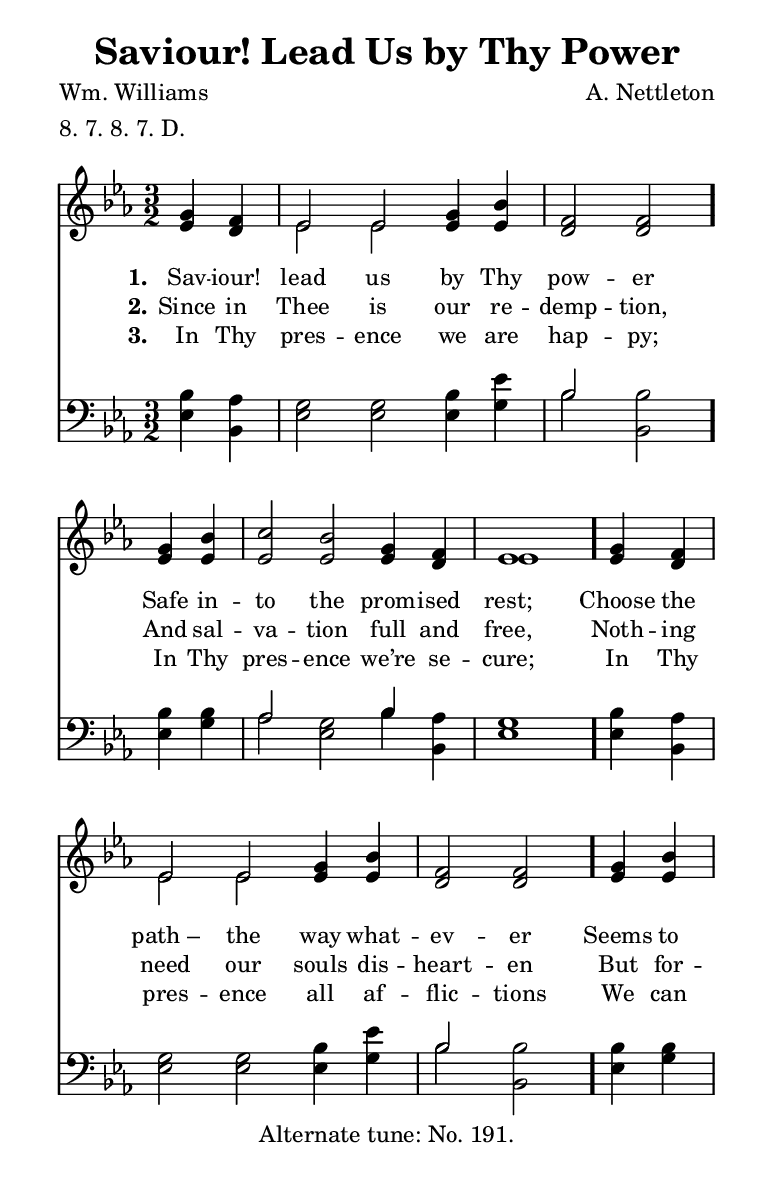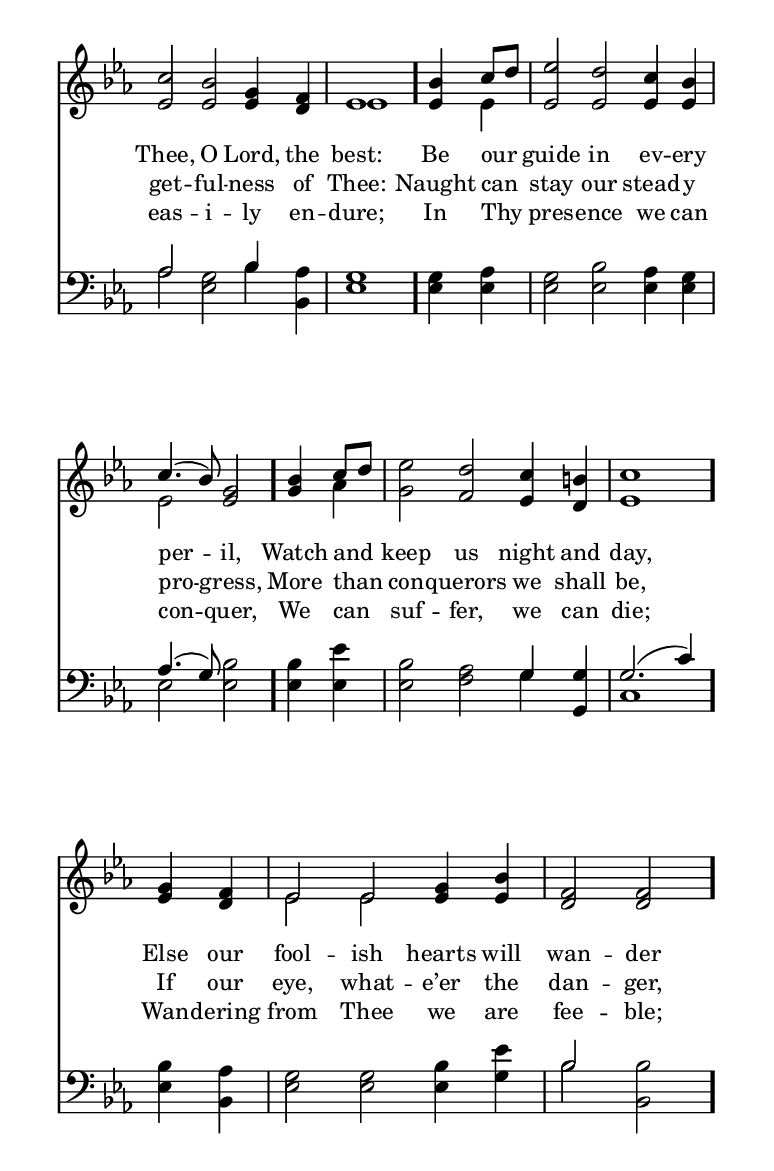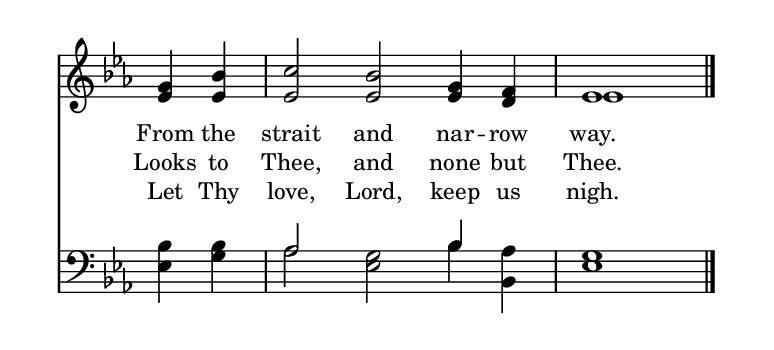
\include "common/global.ily"
\paper {
  \include "common/paper.ily"
  oddFooterMarkup = \markup { \fill-line { \on-the-fly \first-page "Alternate tune: No. 191." } }
}

\header{
  hymnnumber = "190"
  title = "Saviour! Lead Us by Thy Power"
  tunename = "Nettleton"
  meter = "8. 7. 8. 7. D."
  poet = "Wm. Williams"
  composer = "A. Nettleton"
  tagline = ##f
}

global = {
  \include "common/overrides.ily"
  \override Staff.TimeSignature.style = #'numbered
  \time 3/2
  \override Score.MetronomeMark.transparent = ##t % hide all fermata changes too
  \tempo 2=70
  \key ees \major
  \partial 2
  \autoBeamOff
}

notesSoprano = {
\global
\relative c'' {

  g4 f | ees2 ees g4 bes | f2 f
  g4 bes | c2 bes g4 f | ees1
  g4 f | ees2 ees g4 bes | f2 f
  g4 bes | c2 bes g4 f | ees1
  bes'4 c8[ d] | ees2 d c4 bes | c4.( bes8) g2
  bes4 c8[ d] | ees2 d c4 b | c1
  g4 f | ees2 ees g4 bes | f2 f
  g4 bes | c2 bes g4 f | ees1

  \bar "|."

}
}

notesAlto = {
\global
\relative e' {

  ees4 d | ees2 ees ees4 ees | d2 d
  ees4 ees | ees2 ees ees4 d | ees1
  ees4 d | ees2 ees ees4 ees | d2 d
  ees4 ees | ees2 ees ees4 d | ees1
  ees4 ees | ees2 ees ees4 ees | ees2 ees
  g4 aes | g2 f ees4 d | ees1
  ees4 d | ees2 ees ees4 ees | d2 d
  ees4 ees | ees2 ees ees4 d | ees1

}
}

notesTenor = {
\global
\relative a {

  bes4 aes | g2 g bes4 ees | bes2 bes
  bes4 bes | aes2 g bes4 aes | g1
  bes4 aes | g2 g bes4 ees | bes2 bes
  bes4 bes | aes2 g bes4 aes | g1
  g4 aes | g2 bes aes4 g | aes4.( g8) bes2
  bes4 ees | bes2 aes g4 g | g2.( c4)
  bes4 aes | g2 g bes4 ees | bes2 bes
  bes4 bes | aes2 g bes4 aes | g1

}
}

notesBass = {
\global
\relative f {

  ees4 bes | ees2 ees ees4 g | bes2 bes,
  ees4 g | aes2 ees bes'4 bes, | ees1
  ees4 bes | ees2 ees ees4 g | bes2 bes,
  ees4 g | aes2 ees bes'4 bes, | ees1
  ees4 ees | ees2 ees ees4 ees | ees2 ees
  ees4 ees | ees2 f g4 g, | c1
  ees4 bes | ees2 ees ees4 g | bes2 bes,
  ees4 g | aes2 ees bes'4 bes, | ees1

}
}

wordsA = \lyricmode {
\set stanza = "1."

Sav -- iour! lead us by Thy pow -- er \bar "."
Safe in -- to the prom -- ised rest; \bar "."
Choose the path_– the way what -- ev -- er \bar "."
Seems to Thee, O Lord, the best: \bar "."
Be our guide in ev -- ery per -- il, \bar "."
Watch and keep us night and day, \bar "."
Else our fool -- ish hearts will wan -- der \bar "."
From the strait and nar -- row way. \bar "." % blue book changes "strait" to "straight"

}

wordsB = \lyricmode {
\set stanza = "2."

Since in Thee is our re -- demp -- tion,
And sal -- va -- tion full and free,
Noth -- ing need our souls dis -- heart -- en
But for -- get -- ful -- ness of Thee:
Naught can stay our stead -- y pro -- gress,
More than con -- querors we shall be,
If our eye, what -- e’er the dan -- ger,
Looks to Thee, and none but Thee.

}

wordsC = \lyricmode {
\set stanza = "3."

In Thy pres -- ence we are hap -- py;
In Thy pres -- ence we’re se -- cure;
In Thy pres -- ence all af -- flic -- tions
We can eas -- i -- ly en -- dure;
In Thy pres -- ence we can con -- quer,
We can suf -- fer, we can die;
Wan -- dering from Thee we are fee -- ble;
Let Thy love, Lord, keep us nigh.

}

\score {
  \context ChoirStaff <<
    \context Staff = upper <<
      \set Staff.autoBeaming = ##f
      \set ChoirStaff.systemStartDelimiter = #'SystemStartBar
      \set ChoirStaff.printPartCombineTexts = ##f
      \partcombine #'(2 . 9) \notesSoprano \notesAlto
      \context NullVoice = sopranos { \voiceOne << \notesSoprano >> }
      \context Lyrics = one   \lyricsto sopranos \wordsA
      \context Lyrics = two   \lyricsto sopranos \wordsB
      \context Lyrics = three \lyricsto sopranos \wordsC
    >>
    \context Staff = men <<
      \set Staff.autoBeaming = ##f
      \clef bass
      \set ChoirStaff.printPartCombineTexts = ##f
      \partcombine #'(2 . 9) \notesTenor \notesBass
    >>
  >>
  \layout {
    \include "common/layout.ily"
  }
  \midi{
    \include "common/midi.ily"
  }
}

\version "2.19.49"  % necessary for upgrading to future LilyPond versions.

% vi:set et ts=2 sw=2 ai nocindent syntax=lilypond:
